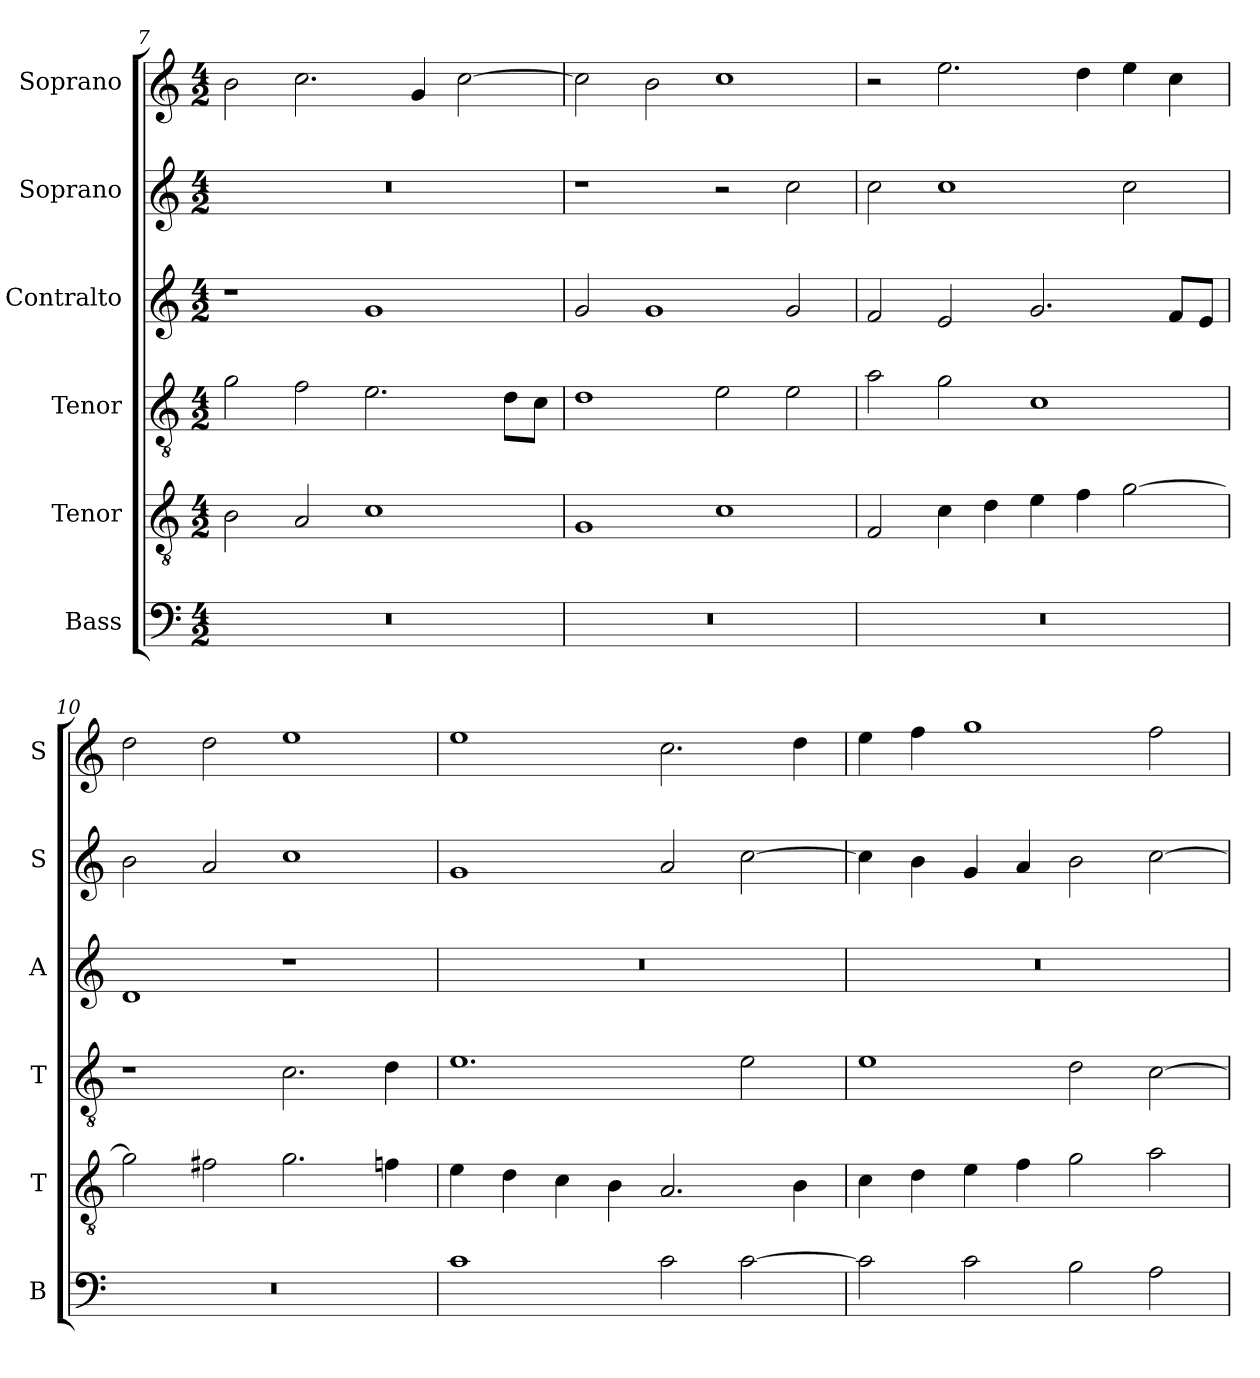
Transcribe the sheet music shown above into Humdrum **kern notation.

**kern	**kern	**kern	**kern	**kern	**kern
*part6	*part5	*part4	*part3	*part2	*part1
*staff6	*staff5	*staff4	*staff3	*staff2	*staff1
*I"Bass	*I"Tenor	*I"Tenor	*I"Contralto	*I"Soprano	*I"Soprano
*I'B	*I'T	*I'T	*I'A	*I'S	*I'S
*clefF4	*clefGv2	*clefGv2	*clefG2	*clefG2	*clefG2
*k[]	*k[]	*k[]	*k[]	*k[]	*k[]
*C:ion	*C:ion	*C:ion	*C:ion	*C:ion	*C:ion
*M4/2	*M4/2	*M4/2	*M4/2	*M4/2	*M4/2
=7	=7	=7	=7	=7	=7
0r	2B	2g	1r	0r	2b
.	2A	2f	.	.	2.cc
.	1c	2.e	1g	.	.
.	.	.	.	.	4g
.	.	.	.	.	[2cc
.	.	8d\L	.	.	.
.	.	8c\J	.	.	.
=8	=8	=8	=8	=8	=8
0r	1G	1d	2g	1r	2cc]
.	.	.	1g	.	2b
.	1c	2e	.	2r	1cc
.	.	2e	2g	2cc	.
=9	=9	=9	=9	=9	=9
0r	2F	2a	2f	2cc	2r
.	4c	2g	2e	1cc	2.ee
.	4d	.	.	.	.
.	4e	1c	2.g	.	.
.	4f	.	.	.	4dd
.	[2g	.	.	2cc	4ee
.	.	.	8f/L	.	4cc
.	.	.	8e/J	.	.
=10	=10	=10	=10	=10	=10
0r	2g]	1r	1d	2b	2dd
.	2f#X	.	.	2a	2dd
.	2.g	2.c	1r	1cc	1ee
.	4fn	4d	.	.	.
=11	=11	=11	=11	=11	=11
1c	4e	1.e	0r	1g	1ee
.	4d	.	.	.	.
.	4c	.	.	.	.
.	4B	.	.	.	.
2c	2.A	.	.	2a	2.cc
[2c	.	2e	.	[2cc	.
.	4B	.	.	.	4dd
=12	=12	=12	=12	=12	=12
2c]	4c	1e	0r	4cc]	4ee
.	4d	.	.	4b	4ff
2c	4e	.	.	4g	1gg
.	4f	.	.	4a	.
2B	2g	2d	.	2b	.
2A	2a	[2c	.	[2cc	2ff
=	=	=	=	=	=
*-	*-	*-	*-	*-	*-
